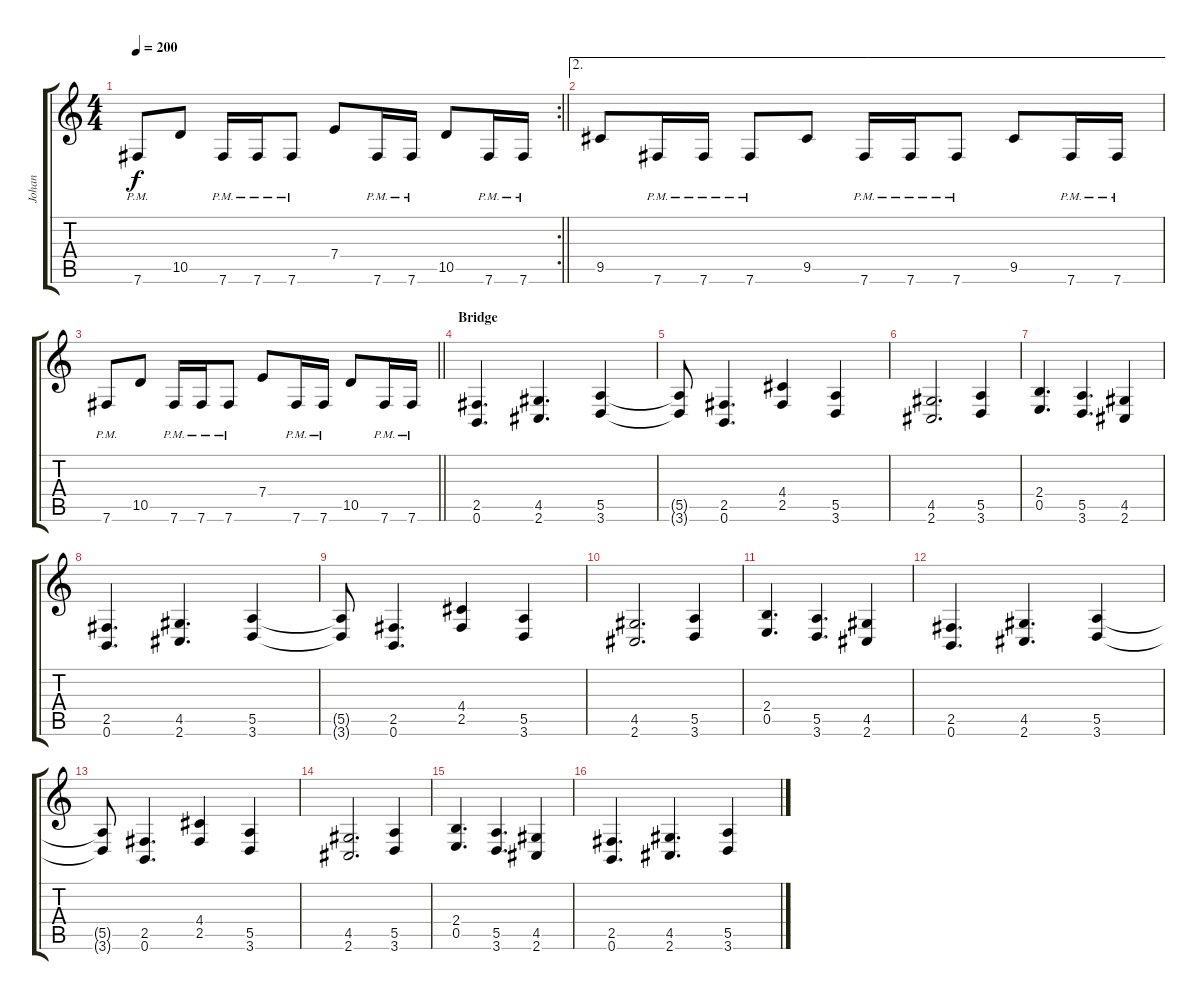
\track ("Johan" "Johan") {instrument distortionguitar}
\staff {score tabs}
\tuning (B3 Gb3 D3 A2 E2 B1) {hide}
\rc 2
\ts (4 4)
\tempo 200
\clef g2
\barLineRight lightlight
\ks c
7.6{pm}.8{dy f} 10.5.8 7.6{pm}.16 7.6{pm}.16 7.6{pm}.8 7.4.8 7.6{pm}.16 7.6{pm}.16 10.5.8 7.6{pm}.16 7.6{pm}.16 |
\ae 2
9.5.8 7.6{pm}.16 7.6{pm}.16 7.6{pm}.8 9.5.8 7.6{pm}.16 7.6{pm}.16 7.6{pm}.8 9.5.8 7.6{pm}.16 7.6{pm}.16 |
\barLineRight lightlight
7.6{pm}.8 10.5.8 7.6{pm}.16 7.6{pm}.16 7.6{pm}.8 7.4.8 7.6{pm}.16 7.6{pm}.16 10.5.8 7.6{pm}.16 7.6{pm}.16 |
\section ("" "Bridge")
(2.5 0.6).4{d} (4.5 2.6).4{d} (5.5 3.6).4 |
(5.5{t} 3.6{t}).8 (2.5 0.6).4{d} (4.4 2.5).4 (5.5 3.6).4 |
(4.5 2.6).2{d} (5.5 3.6).4 |
(2.4 0.5).4{d} (5.5 3.6).4{d} (4.5 2.6).4 |
(2.5 0.6).4{d} (4.5 2.6).4{d} (5.5 3.6).4 |
(5.5{t} 3.6{t}).8 (2.5 0.6).4{d} (4.4 2.5).4 (5.5 3.6).4 |
(4.5 2.6).2{d} (5.5 3.6).4 |
(2.4 0.5).4{d} (5.5 3.6).4{d} (4.5 2.6).4 |
(2.5 0.6).4{d} (4.5 2.6).4{d} (5.5 3.6).4 |
(5.5{t} 3.6{t}).8 (2.5 0.6).4{d} (4.4 2.5).4 (5.5 3.6).4 |
(4.5 2.6).2{d} (5.5 3.6).4 |
(2.4 0.5).4{d} (5.5 3.6).4{d} (4.5 2.6).4 |
(2.5 0.6).4{d} (4.5 2.6).4{d} (5.5 3.6).4
